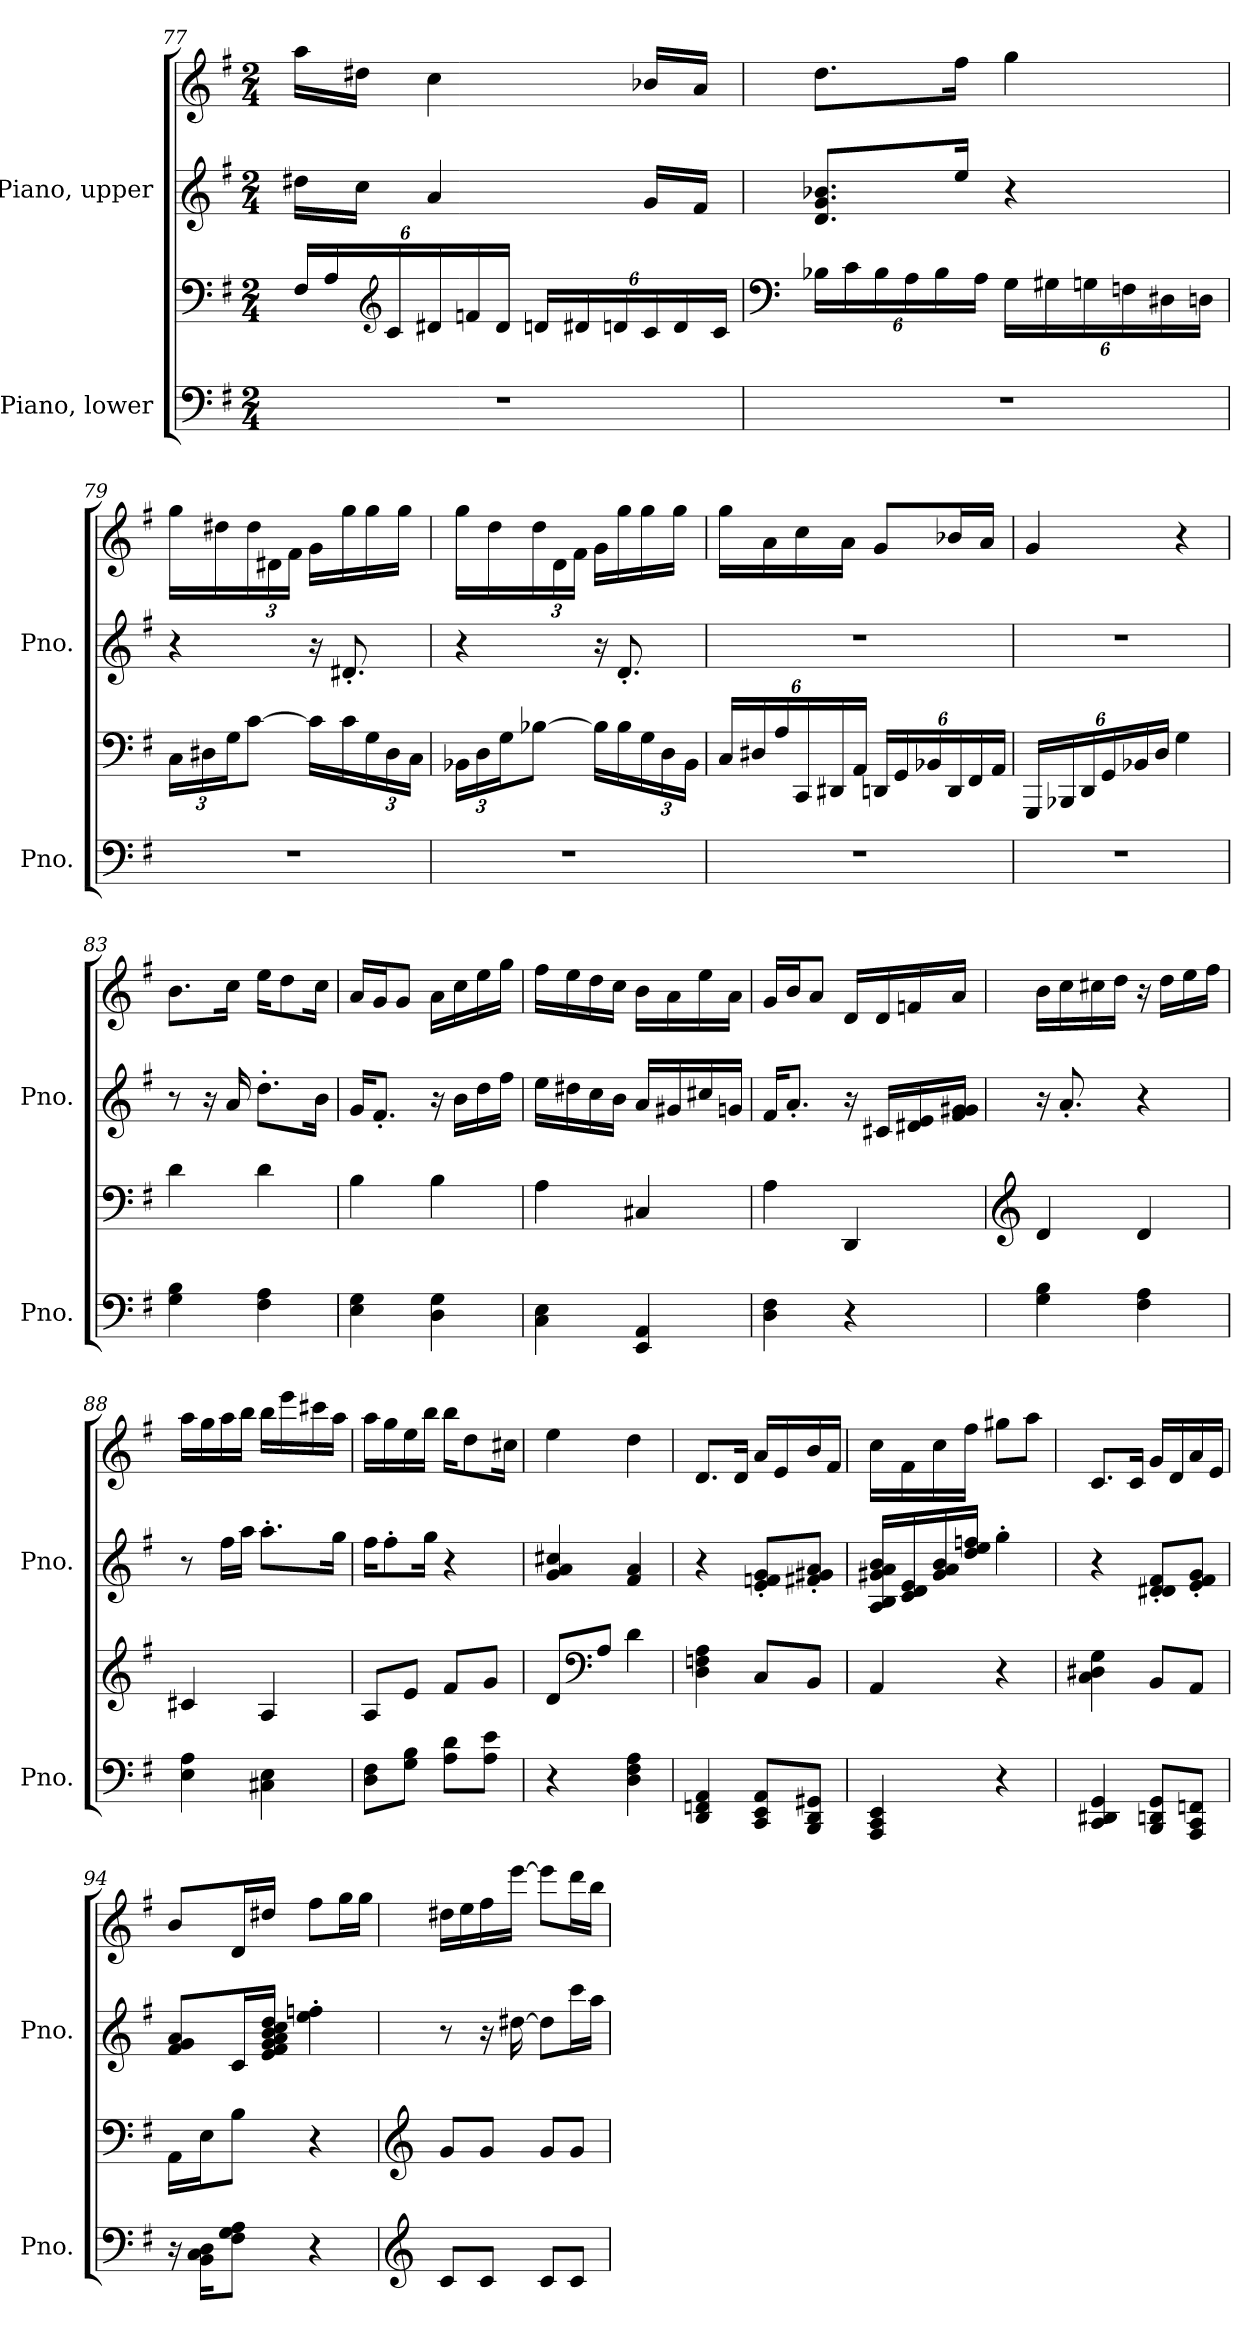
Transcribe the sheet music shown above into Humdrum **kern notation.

**kern	**kern	**kern	**kern
*part2	*part2	*part1	*part1
*staff4	*staff3	*staff2	*staff1
*I"Piano, lower	*	*I"Piano, upper	*
*I'Pno.	*	*I'Pno.	*
!!LO:LB:g=z
*clefF4	*clefF4	*clefG2	*clefG2
*k[f#]	*k[f#]	*k[f#]	*k[f#]
*M2/4	*M2/4	*M2/4	*M2/4
*	*Xbrackettup	*	*
=77	=77	=77	=77
2r	24F#/LL	16dd#X\LL	16aa\LL
.	24A/	.	.
.	.	16cc\JJ	16dd#X\JJ
*	*clefG2	*	*
.	24c/	.	.
.	24d#X/	4a/	4cc\
.	24fn/	.	.
.	24d#/JJ	.	.
.	24dn/LL	.	.
.	24d#X/	.	.
.	24dn/	.	.
.	24c/	16g/LL	16b-X/LL
.	24d/	.	.
.	.	16f#/JJ	16a/JJ
.	24c/JJ	.	.
=78	=78	=78	=78
*	*clefF4	*	*
2r	24B-X\LL	8.d/ 8.g/ 8.b-X/L	8.dd\L
.	24c\	.	.
.	24B-\	.	.
.	24A\	.	.
.	24B-\	.	.
.	.	16ee/Jk	16ff#\Jk
.	24A\JJ	.	.
.	24G\LL	4r	4gg\
.	24G#X\	.	.
.	24Gn\	.	.
.	24Fn\	.	.
.	24D#X\	.	.
.	24Dn\JJ	.	.
!!LO:PB:g=z
=79	=79	=79	=79
2r	24C\LL	4r	16gg\LL
.	24D#X\	.	.
.	.	.	16dd#X\
.	24G\J	.	.
*	*	*	*Xbrackettup
.	[8c\J	.	24dd#\
.	.	.	24d#X\
.	.	.	24f#\JJ
.	16c\LL]	16r	16g\LL
.	16c\	8.d#X'/	16gg\
.	24G\	.	16gg\
.	24D#\	.	.
.	.	.	16gg\JJ
.	24C\JJ	.	.
=80	=80	=80	=80
2r	24BB-X\LL	4r	16gg\LL
.	24D\	.	.
.	.	.	16dd\
.	24G\J	.	.
.	[8B-X\J	.	24dd\
.	.	.	24d\
.	.	.	24f#\JJ
.	16B-\LL]	16r	16g\LL
.	16B-\	8.d'/	16gg\
.	24G\	.	16gg\
.	24D\	.	.
.	.	.	16gg\JJ
.	24BB-\JJ	.	.
=81	=81	=81	=81
2r	24C/LL	2r	16gg\LL
.	24D#X/	.	.
.	.	.	16a\
.	24A/	.	.
.	24CC/	.	16cc\
.	24DD#X/	.	.
.	.	.	16a\JJ
.	24AA/JJ	.	.
.	24DDn/LL	.	8g/L
.	24GG/	.	.
.	24BB-X/	.	.
.	24DD/	.	16b-X/L
.	24FF#/	.	.
.	.	.	16a/JJ
.	24AA/JJ	.	.
!!LO:LB:g=z
=82	=82	=82	=82
2r	24GGG/LL	2r	4g/
.	24BBB-X/	.	.
.	24DD/	.	.
.	24GG/	.	.
.	24BB-X/	.	.
.	24D/JJ	.	.
.	4G\	.	4r
=83	=83	=83	=83
4G\ 4B\	4d\	8r	8.b\L
.	.	16r	.
.	.	16a/	16cc\Jk
4F#\ 4A\	4d\	8.dd'\L	16ee\KL
.	.	.	8dd\
.	.	16b\Jk	16cc\Jk
=84	=84	=84	=84
4E\ 4G\	4B\	16g/KL	16a/LL
.	.	8.f#'/J	16g/J
.	.	.	8g/J
4D\ 4G\	4B\	16r	16a\LL
.	.	16b\LL	16cc\
.	.	16dd\	16ee\
.	.	16ff#\JJ	16gg\JJ
=85	=85	=85	=85
4C\ 4E\	4A\	16ee\LL	16ff#\LL
.	.	16dd#X\	16ee\
.	.	16cc\	16dd\
.	.	16b\JJ	16cc\JJ
4EE/ 4AA/	4C#X/	16a/LL	16b\LL
.	.	16g#X/	16a\
.	.	16cc#X/	16ee\
.	.	16gn/JJ	16a\JJ
!!LO:LB:g=z
=86	=86	=86	=86
4D\ 4F#\	4A\	16f#/KL	16g/LL
.	.	8.a'/J	16b/J
.	.	.	8a/J
4r	4DD/	16r	16d/LL
.	.	16c#X/LL	16d/
.	.	16d#X/ 16e/	16fn/
.	.	16f#/ 16g/ 16g#X/JJ	16a/JJ
=87	=87	=87	=87
*	*clefG2	*	*
4G\ 4B\	4d/	16r	16b\LL
.	.	8.a'/	16cc\
.	.	.	16cc#X\
.	.	.	16dd\JJ
4F#\ 4A\	4d/	4r	16r
.	.	.	16dd\LL
.	.	.	16ee\
.	.	.	16ff#\JJ
=88	=88	=88	=88
4E\ 4A\	4c#X/	8r	16aa\LL
.	.	.	16gg\
.	.	16ff#\LL	16aa\
.	.	16aa\JJ	16bb\JJ
4C#X\ 4E\	4A/	8.aa'\L	16bb\LL
.	.	.	16eee\
.	.	.	16ccc#X\
.	.	16gg\Jk	16aa\JJ
=89	=89	=89	=89
8D\ 8F#\L	8A/L	16ff#\KL	16aa\LL
.	.	8ff#'\	16gg\
8G\ 8B\J	8e/J	.	16ee\
.	.	16gg\Jk	16bb\JJ
8A\ 8d\L	8f#/L	4r	16bb\KL
.	.	.	8dd\
8A\ 8e\J	8g/J	.	.
.	.	.	16cc#X\Jk
!!LO:PB:g=z
=90	=90	=90	=90
4r	8d/L	4g/ 4a/ 4cc#X/	4ee\
*	*clefF4	*	*
.	8A/J	.	.
4D\ 4F#\ 4A\	4d\	4f#/ 4a/	4dd\
=91	=91	=91	=91
4DD/ 4FFn/ 4AA/	4D\ 4Fn\ 4A\	4r	8.d/L
.	.	.	16d/Jk
8CC/ 8EE/ 8AA/L	8C/L	8e/' 8fn/' 8g/'L	16a/LL
.	.	.	16e/
8BBB/ 8DD/ 8GG#X/J	8BB/J	8f#X/' 8g#X/' 8a/'J	16b/
.	.	.	16f#/JJ
=92	=92	=92	=92
4AAA/ 4CC/ 4EE/	4AA/	16A/ 16B/ 16g#X/ 16a/ 16b/LL	16cc\LL
.	.	16c/ 16d/ 16e/	16f#\
.	.	16g#/ 16a/ 16b/	16cc\
.	.	16dd/ 16ee/ 16ffn/JJ	16ff#\JJ
4r	4r	4gg'\	8gg#X\L
.	.	.	8aa\J
=93	=93	=93	=93
4CC/ 4DD#X/ 4GG/	4C\ 4D#X\ 4G\	4r	8.c/L
.	.	.	16c/Jk
8BBB/ 8DDn/ 8GG/L	8BB/L	8d/' 8d#X/' 8f#/'L	16g/LL
.	.	.	16d/
8AAA/ 8CC/ 8FFn/J	8AA/J	8e/' 8f#/' 8g/'J	16a/
.	.	.	16e/JJ
!!LO:LB:g=z
=94	=94	=94	=94
16r	16AA\LL	8f#/ 8g/ 8a/L	8b/L
16BB\ 16C\ 16D\KL	16E\J	.	.
8F#\ 8G\ 8A\J	8B\J	16c/L	16d/L
.	.	16e/ 16f#/ 16g/ 16a/ 16b/ 16cc/ 16dd/JJ	16dd#X/JJ
4r	4r	4ee\' 4ffn\'	8ff#\L
.	.	.	16gg\L
.	.	.	16gg\JJ
=95	=95	=95	=95
*clefG2	*clefG2	*	*
8c/L	8g/L	8r	16dd#X\LL
.	.	.	16ee\
8c/J	8g/J	16r	16ff#\
.	.	[16dd#X\	[16eee\JJ
8c/L	8g/L	8dd#\L]	8eee\L]
8c/J	8g/J	16ccc\L	16ddd\L
.	.	16aa\JJ	16bb\JJ
=	=	=	=
*-	*-	*-	*-
